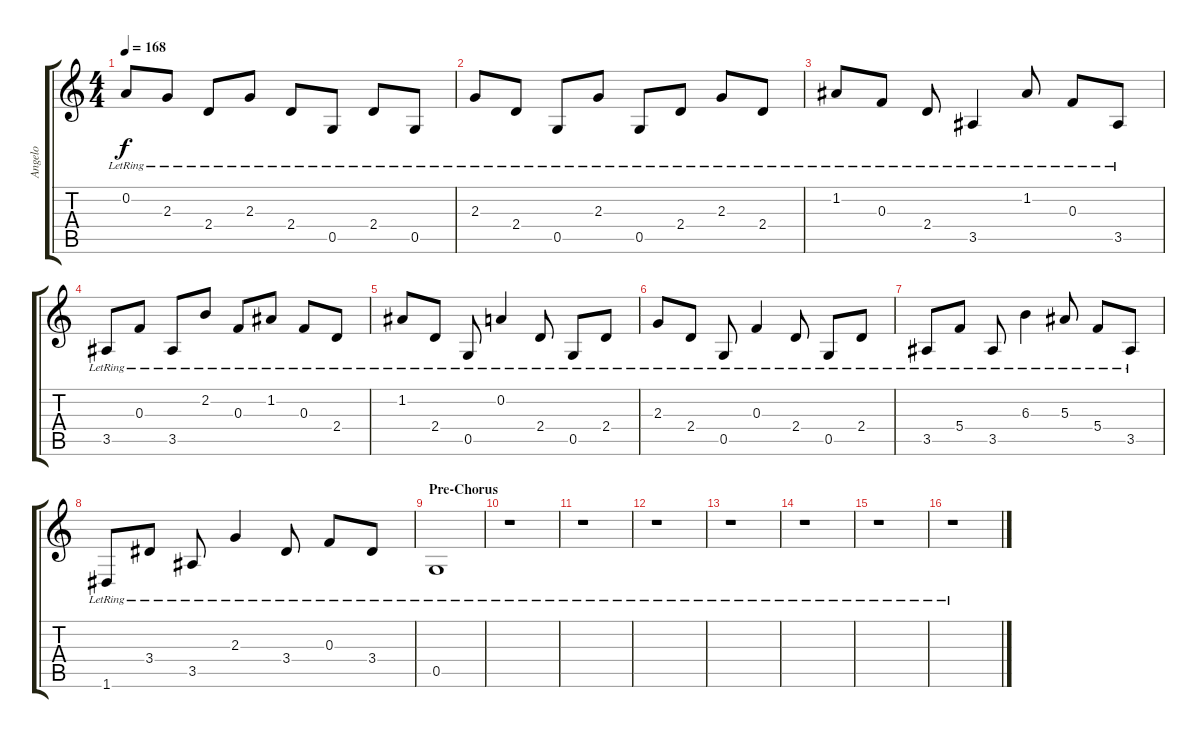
\track ("Angelo" "Angelo") {instrument acousticguitarsteel}
\staff {score tabs}
\tuning (D4 A3 F3 C3 G2 D2) {hide}
\ts (4 4)
\tempo 168
\clef g2
\ks c
0.2{lr}.8{dy f} 2.3{lr}.8 2.4{lr}.8 2.3{lr}.8 2.4{lr}.8 0.5{lr}.8 2.4{lr}.8 0.5{lr}.8 |
2.3{lr}.8 2.4{lr}.8 0.5{lr}.8 2.3{lr}.8 0.5{lr}.8 2.4{lr}.8 2.3{lr}.8 2.4{lr}.8 |
1.2{lr}.8 0.3{lr}.8 2.4{lr}.8 3.5{lr}.4 1.2{lr}.8 0.3{lr}.8 3.5{lr}.8 |
3.5{lr}.8 0.3{lr}.8 3.5{lr}.8 2.2{lr}.8 0.3{lr}.8 1.2{lr}.8 0.3{lr}.8 2.4{lr}.8 |
1.2{lr}.8 2.4{lr}.8 0.5{lr}.8 0.2{lr}.4 2.4{lr}.8 0.5{lr}.8 2.4{lr}.8 |
2.3{lr}.8 2.4{lr}.8 0.5{lr}.8 0.3{lr}.4 2.4{lr}.8 0.5{lr}.8 2.4{lr}.8 |
3.5{lr}.8 5.4{lr}.8 3.5{lr}.8 6.3{lr}.4 5.3{lr}.8 5.4{lr}.8 3.5{lr}.8 |
1.6{lr}.8 3.4{lr}.8 3.5{lr}.8 2.3{lr}.4 3.4{lr}.8 0.3{lr}.8 3.4{lr}.8 |
\section ("" "Pre-Chorus")
0.5{lr}.1 |
r.1 |
r.1 |
r.1 |
r.1 |
r.1 |
r.1 |
r.1
